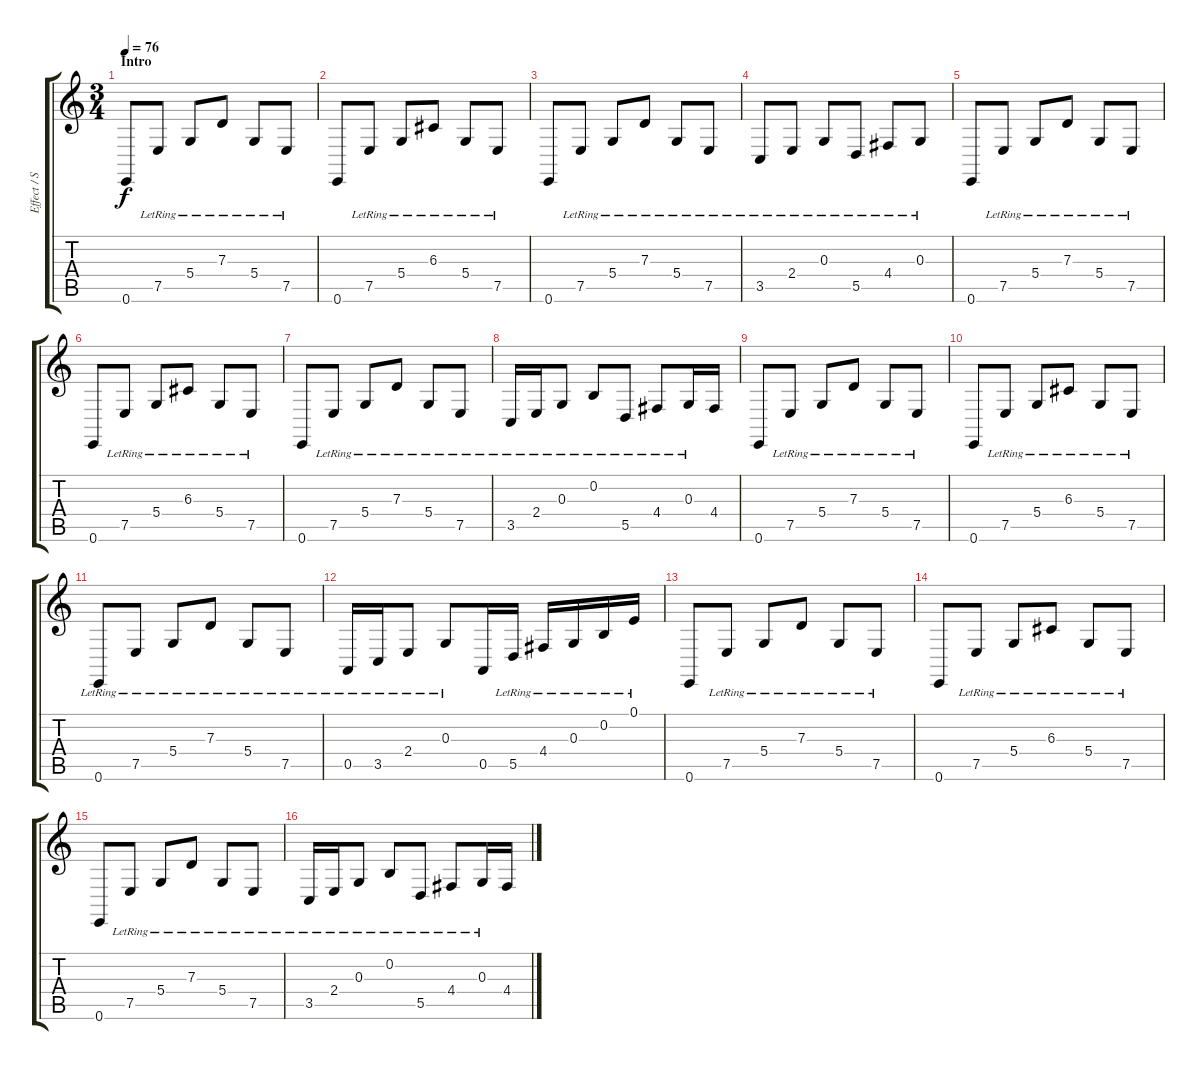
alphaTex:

\track ("Effect / Strings" "Effect / S") {instrument stringensemble1}
\staff {score tabs}
\tuning (E4 B3 G3 D3 A2 E2) {hide}
\ts (3 4)
\section ("" "Intro")
\tempo 76
\clef g2
\ks c
0.6.8{dy f volume 5 instrument stringensemble1} 7.5{lr}.8 5.4{lr}.8 7.3{lr}.8 5.4{lr}.8 7.5{lr}.8 |
0.6.8 7.5{lr}.8 5.4{lr}.8 6.3{lr}.8 5.4{lr}.8 7.5{lr}.8 |
0.6.8 7.5{lr}.8 5.4{lr}.8 7.3{lr}.8 5.4{lr}.8 7.5{lr}.8 |
3.5{lr}.8 2.4{lr}.8 0.3{lr}.8 5.5{lr}.8 4.4{lr}.8 0.3{lr}.8 |
0.6.8 7.5{lr}.8 5.4{lr}.8 7.3{lr}.8 5.4{lr}.8 7.5{lr}.8 |
0.6.8 7.5{lr}.8 5.4{lr}.8 6.3{lr}.8 5.4{lr}.8 7.5{lr}.8 |
0.6.8 7.5{lr}.8 5.4{lr}.8 7.3{lr}.8 5.4{lr}.8 7.5{lr}.8 |
3.5{lr}.16 2.4{lr}.16 0.3{lr}.8 0.2{lr}.8 5.5{lr}.8 4.4{lr}.8 0.3{lr}.16 4.4.16 |
0.6.8 7.5{lr}.8 5.4{lr}.8 7.3{lr}.8 5.4{lr}.8 7.5{lr}.8 |
0.6.8 7.5{lr}.8 5.4{lr}.8 6.3{lr}.8 5.4{lr}.8 7.5{lr}.8 |
0.6{lr}.8 7.5{lr}.8 5.4{lr}.8 7.3{lr}.8 5.4{lr}.8 7.5{lr}.8 |
0.5{lr}.16 3.5{lr}.16 2.4{lr}.8 0.3{lr}.8 0.5.16 5.5{lr}.16 4.4{lr}.16 0.3{lr}.16 0.2{lr}.16 0.1{lr}.16 |
0.6.8 7.5{lr}.8 5.4{lr}.8 7.3{lr}.8 5.4{lr}.8 7.5{lr}.8 |
0.6.8 7.5{lr}.8 5.4{lr}.8 6.3{lr}.8 5.4{lr}.8 7.5{lr}.8 |
0.6.8 7.5{lr}.8 5.4{lr}.8 7.3{lr}.8 5.4{lr}.8 7.5{lr}.8 |
3.5{lr}.16 2.4{lr}.16 0.3{lr}.8 0.2{lr}.8 5.5{lr}.8 4.4{lr}.8 0.3{lr}.16 4.4.16
